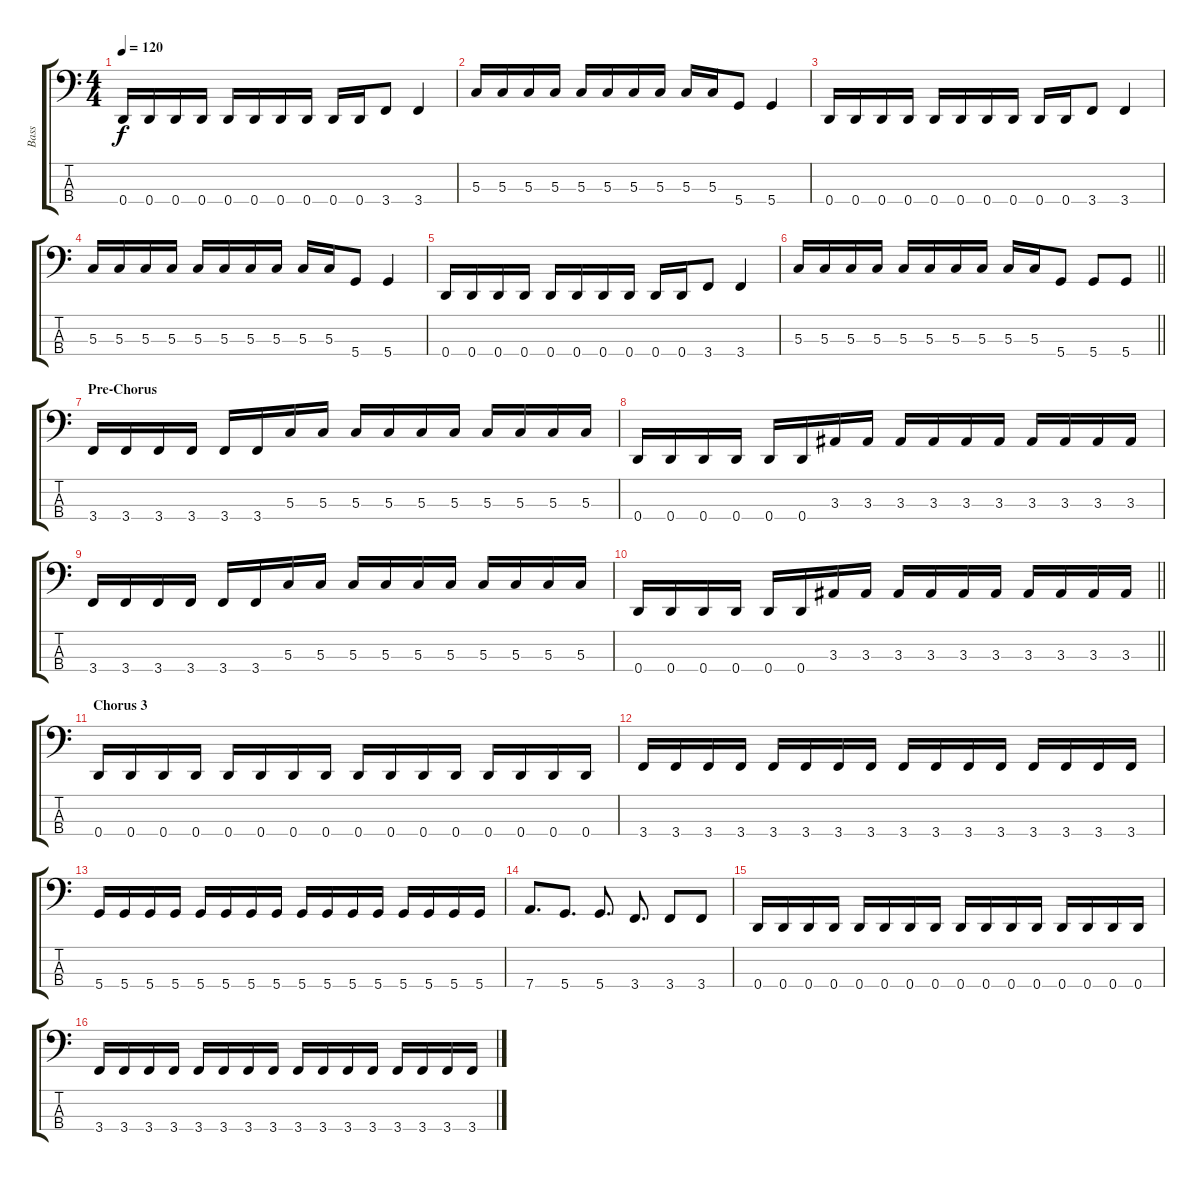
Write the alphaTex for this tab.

\track ("Bass" "Bass") {instrument electricbasspick}
\staff {score tabs}
\tuning (F2 C2 G1 D1) {hide}
\ts (4 4)
\tempo 120
\clef f4
\ks c
0.4.16{dy f} 0.4.16 0.4.16 0.4.16 0.4.16 0.4.16 0.4.16 0.4.16 0.4.16 0.4.16 3.4.8 3.4.4 |
5.3.16 5.3.16 5.3.16 5.3.16 5.3.16 5.3.16 5.3.16 5.3.16 5.3.16 5.3.16 5.4.8 5.4.4 |
0.4.16 0.4.16 0.4.16 0.4.16 0.4.16 0.4.16 0.4.16 0.4.16 0.4.16 0.4.16 3.4.8 3.4.4 |
5.3.16 5.3.16 5.3.16 5.3.16 5.3.16 5.3.16 5.3.16 5.3.16 5.3.16 5.3.16 5.4.8 5.4.4 |
0.4.16 0.4.16 0.4.16 0.4.16 0.4.16 0.4.16 0.4.16 0.4.16 0.4.16 0.4.16 3.4.8 3.4.4 |
\barLineRight lightlight
5.3.16 5.3.16 5.3.16 5.3.16 5.3.16 5.3.16 5.3.16 5.3.16 5.3.16 5.3.16 5.4.8 5.4.8 5.4.8 |
\section ("" "Pre-Chorus")
3.4.16 3.4.16 3.4.16 3.4.16 3.4.16 3.4.16 5.3.16 5.3.16 5.3.16 5.3.16 5.3.16 5.3.16 5.3.16 5.3.16 5.3.16 5.3.16 |
0.4.16 0.4.16 0.4.16 0.4.16 0.4.16 0.4.16 3.3.16 3.3.16 3.3.16 3.3.16 3.3.16 3.3.16 3.3.16 3.3.16 3.3.16 3.3.16 |
3.4.16 3.4.16 3.4.16 3.4.16 3.4.16 3.4.16 5.3.16 5.3.16 5.3.16 5.3.16 5.3.16 5.3.16 5.3.16 5.3.16 5.3.16 5.3.16 |
\barLineRight lightlight
0.4.16 0.4.16 0.4.16 0.4.16 0.4.16 0.4.16 3.3.16 3.3.16 3.3.16 3.3.16 3.3.16 3.3.16 3.3.16 3.3.16 3.3.16 3.3.16 |
\section ("" "Chorus 3")
0.4.16 0.4.16 0.4.16 0.4.16 0.4.16 0.4.16 0.4.16 0.4.16 0.4.16 0.4.16 0.4.16 0.4.16 0.4.16 0.4.16 0.4.16 0.4.16 |
3.4.16 3.4.16 3.4.16 3.4.16 3.4.16 3.4.16 3.4.16 3.4.16 3.4.16 3.4.16 3.4.16 3.4.16 3.4.16 3.4.16 3.4.16 3.4.16 |
5.4.16 5.4.16 5.4.16 5.4.16 5.4.16 5.4.16 5.4.16 5.4.16 5.4.16 5.4.16 5.4.16 5.4.16 5.4.16 5.4.16 5.4.16 5.4.16 |
7.4.8{d} 5.4.8{d} 5.4.8{d} 3.4.8{d} 3.4.8 3.4.8 |
0.4.16 0.4.16 0.4.16 0.4.16 0.4.16 0.4.16 0.4.16 0.4.16 0.4.16 0.4.16 0.4.16 0.4.16 0.4.16 0.4.16 0.4.16 0.4.16 |
3.4.16 3.4.16 3.4.16 3.4.16 3.4.16 3.4.16 3.4.16 3.4.16 3.4.16 3.4.16 3.4.16 3.4.16 3.4.16 3.4.16 3.4.16 3.4.16
